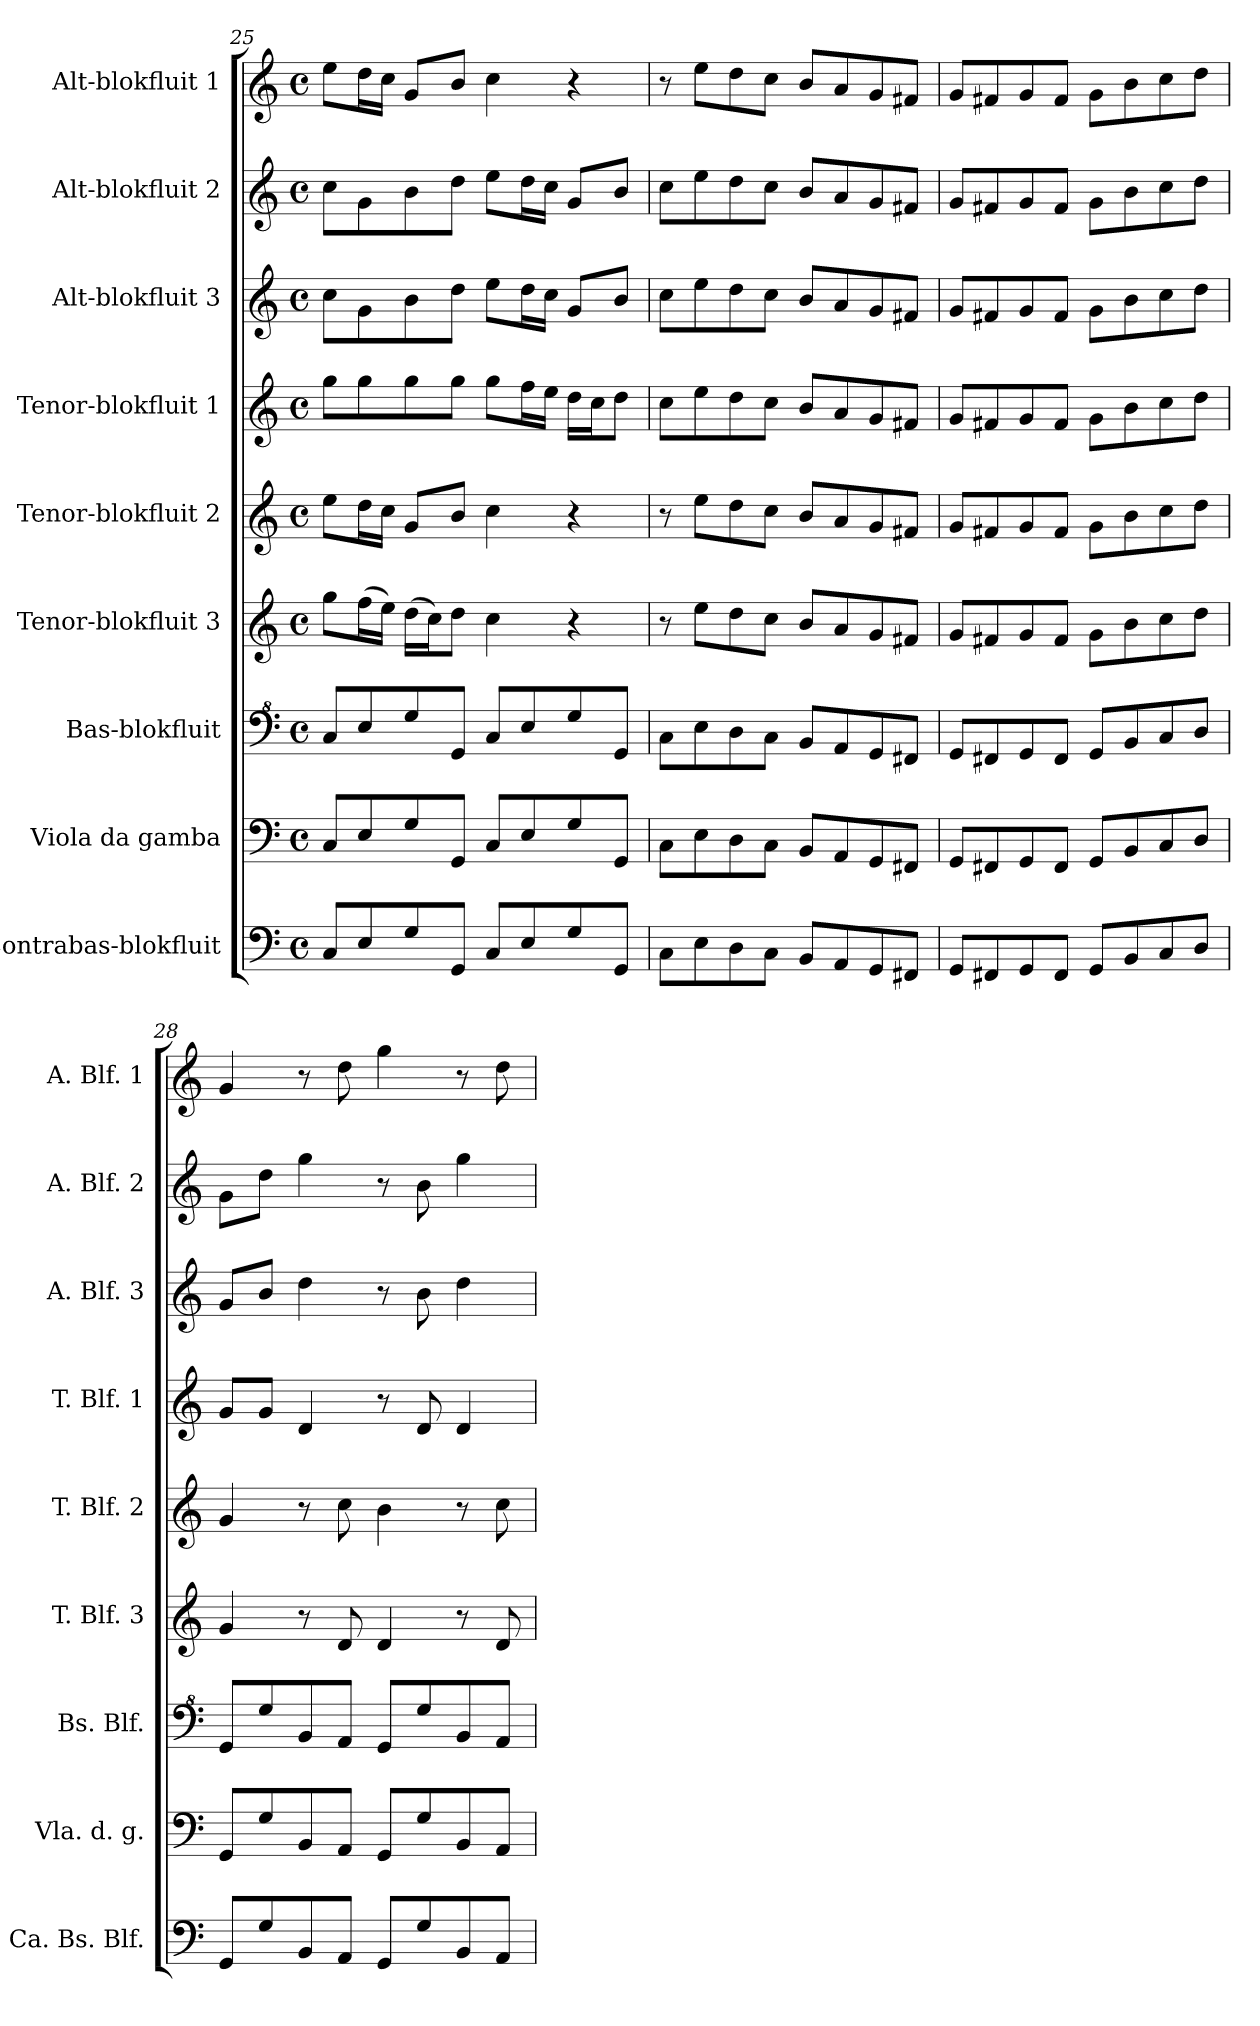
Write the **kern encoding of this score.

**kern	**kern	**kern	**kern	**kern	**kern	**kern	**kern	**kern
*part9	*part8	*part7	*part6	*part5	*part4	*part3	*part2	*part1
*staff9	*staff8	*staff7	*staff6	*staff5	*staff4	*staff3	*staff2	*staff1
*I"Contrabas-blokfluit	*I"Viola da gamba	*I"Bas-blokfluit	*I"Tenor-blokfluit 3	*I"Tenor-blokfluit 2	*I"Tenor-blokfluit 1	*I"Alt-blokfluit 3	*I"Alt-blokfluit 2	*I"Alt-blokfluit 1
*I'Ca. Bs. Blf.	*I'Vla. d. g.	*I'Bs. Blf.	*I'T. Blf. 3	*I'T. Blf. 2	*I'T. Blf. 1	*I'A. Blf. 3	*I'A. Blf. 2	*I'A. Blf. 1
!!LO:PB:g=z
*clefF4	*clefF4	*clefF^4	*clefG2	*clefG2	*clefG2	*clefG2	*clefG2	*clefG2
*k[]	*k[]	*k[]	*k[]	*k[]	*k[]	*k[]	*k[]	*k[]
*M4/4	*M4/4	*M4/4	*M4/4	*M4/4	*M4/4	*M4/4	*M4/4	*M4/4
*met(c)	*met(c)	*met(c)	*met(c)	*met(c)	*met(c)	*met(c)	*met(c)	*met(c)
=25	=25	=25	=25	=25	=25	=25	=25	=25
8C/L	8C/L	8c/L	8gg\L	8ee\L	8gg\L	8cc\L	8cc\L	8ee\L
8E/	8E/	8e/	(>16ff\L	16dd\L	8gg\	8g\	8g\	16dd\L
.	.	.	16ee\JJ)	16cc\JJ	.	.	.	16cc\JJ
8G/	8G/	8g/	(>16dd\LL	8g/L	8gg\	8b\	8b\	8g/L
.	.	.	16cc\J)	.	.	.	.	.
8GG/J	8GG/J	8G/J	8dd\J	8b/J	8gg\J	8dd\J	8dd\J	8b/J
8C/L	8C/L	8c/L	4cc\	4cc\	8gg\L	8ee\L	8ee\L	4cc\
8E/	8E/	8e/	.	.	16ff\L	16dd\L	16dd\L	.
.	.	.	.	.	16ee\JJ	16cc\JJ	16cc\JJ	.
8G/	8G/	8g/	4r	4r	16dd\LL	8g/L	8g/L	4r
.	.	.	.	.	16cc\J	.	.	.
8GG/J	8GG/J	8G/J	.	.	8dd\J	8b/J	8b/J	.
=26	=26	=26	=26	=26	=26	=26	=26	=26
8C\L	8C\L	8c\L	8r	8r	8cc\L	8cc\L	8cc\L	8r
8E\	8E\	8e\	8ee\L	8ee\L	8ee\	8ee\	8ee\	8ee\L
8D\	8D\	8d\	8dd\	8dd\	8dd\	8dd\	8dd\	8dd\
8C\J	8C\J	8c\J	8cc\J	8cc\J	8cc\J	8cc\J	8cc\J	8cc\J
8BB/L	8BB/L	8B/L	8b/L	8b/L	8b/L	8b/L	8b/L	8b/L
8AA/	8AA/	8A/	8a/	8a/	8a/	8a/	8a/	8a/
8GG/	8GG/	8G/	8g/	8g/	8g/	8g/	8g/	8g/
8FF#X/J	8FF#X/J	8F#X/J	8f#X/J	8f#X/J	8f#X/J	8f#X/J	8f#X/J	8f#X/J
=27	=27	=27	=27	=27	=27	=27	=27	=27
8GG/L	8GG/L	8G/L	8g/L	8g/L	8g/L	8g/L	8g/L	8g/L
8FF#X/	8FF#X/	8F#X/	8f#X/	8f#X/	8f#X/	8f#X/	8f#X/	8f#X/
8GG/	8GG/	8G/	8g/	8g/	8g/	8g/	8g/	8g/
8FF#/J	8FF#/J	8F#/J	8f#/J	8f#/J	8f#/J	8f#/J	8f#/J	8f#/J
8GG/L	8GG/L	8G/L	8g\L	8g\L	8g\L	8g\L	8g\L	8g\L
8BB/	8BB/	8B/	8b\	8b\	8b\	8b\	8b\	8b\
8C/	8C/	8c/	8cc\	8cc\	8cc\	8cc\	8cc\	8cc\
8D/J	8D/J	8d/J	8dd\J	8dd\J	8dd\J	8dd\J	8dd\J	8dd\J
=28	=28	=28	=28	=28	=28	=28	=28	=28
8GG/L	8GG/L	8G/L	4g/	4g/	8g/L	8g/L	8g\L	4g/
8G/	8G/	8g/	.	.	8g/J	8b/J	8dd\J	.
8BB/	8BB/	8B/	8r	8r	4d/	4dd\	4gg\	8r
8AA/J	8AA/J	8A/J	8d/	8cc\	.	.	.	8dd\
8GG/L	8GG/L	8G/L	4d/	4b\	8r	8r	8r	4gg\
8G/	8G/	8g/	.	.	8d/	8b\	8b\	.
8BB/	8BB/	8B/	8r	8r	4d/	4dd\	4gg\	8r
8AA/J	8AA/J	8A/J	8d/	8cc\	.	.	.	8dd\
=	=	=	=	=	=	=	=	=
*-	*-	*-	*-	*-	*-	*-	*-	*-
